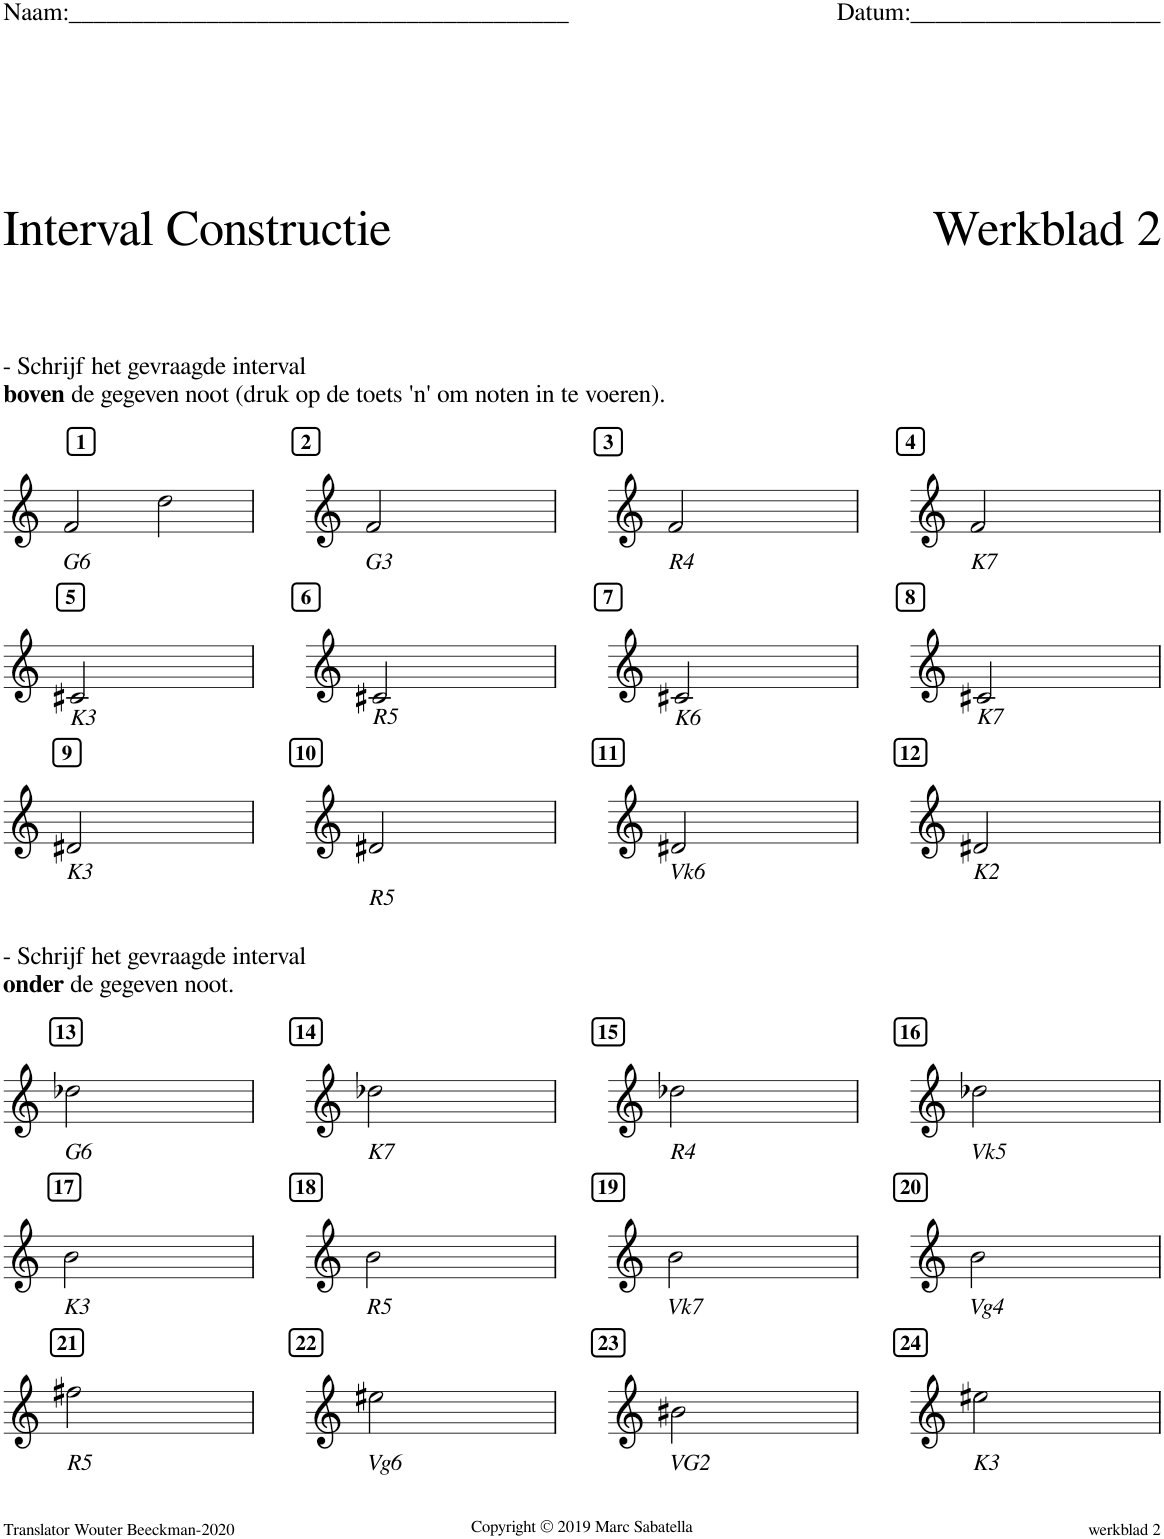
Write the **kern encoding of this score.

**kern
*part1
*staff1
*I"Piano
*I'Pno
*clefG2
*k[]
*M4/4
!!LO:REH:place=s1:a:B:rj:t=1
=1
!LO:TX:a:t=- Schrijf het gevraagde interval
!LO:TX:a:B:t=boven
!LO:TX:a:t=de gegeven noot (druk op de toets 'n' om noten in te voeren).
!LO:TX:b:i:t=G6
2f/
2dd\
!!LO:REH:place=s1:a:B:rj:t=2
=2
!LO:TX:b:i:t=G3
2f/
2ryy
!!LO:REH:place=s1:a:B:rj:t=3
=3
!LO:TX:b:i:t=R4
2f/
2ryy
!!LO:REH:place=s1:a:B:rj:t=4
=4
!LO:TX:b:i:t=K7
2f/
2ryy
!!LO:LB:g=z
!!LO:REH:place=s1:a:B:rj:t=5
=5
*clefG2
!LO:TX:b:i:t=K3
2c#X/
2ryy
!!LO:REH:place=s1:a:B:rj:t=6
=6
!LO:TX:b:i:t=R5
2c#X/
2ryy
!!LO:REH:place=s1:a:B:rj:t=7
=7
!LO:TX:b:i:t=K6
2c#X/
2ryy
!!LO:REH:place=s1:a:B:rj:t=8
=8
!LO:TX:b:i:t=K7
2c#X/
2ryy
!!LO:LB:g=z
!!LO:REH:place=s1:a:B:rj:t=9
=9
*clefG2
!LO:TX:b:i:t=K3
2d#X/
2ryy
!!LO:REH:place=s1:a:B:rj:t=10
=10
!LO:TX:b:t=R5
2d#X/
2ryy
!!LO:REH:place=s1:a:B:rj:t=11
=11
!LO:TX:b:i:t=Vk6
2d#X/
2ryy
!!LO:REH:place=s1:a:B:rj:t=12
=12
!LO:TX:b:i:t=K2
2d#X/
2ryy
!!LO:LB:g=z
!!LO:REH:place=s1:a:B:rj:t=13
=1
*clefG2
!LO:TX:a:t=- Schrijf het gevraagde interval
!LO:TX:a:B:t=onder
!LO:TX:a:t=de gegeven noot.
!LO:TX:b:i:t=G6
2dd-X\
2ryy
!!LO:REH:place=s1:a:B:rj:t=14
=2
!LO:TX:b:i:t=K7
2dd-X\
2ryy
!!LO:REH:place=s1:a:B:rj:t=15
=3
!LO:TX:b:i:t=R4
2dd-X\
2ryy
!!LO:REH:place=s1:a:B:rj:t=16
=4
!LO:TX:b:i:t=Vk5
2dd-X\
2ryy
!!LO:LB:g=z
!!LO:REH:place=s1:a:B:rj:t=17
=5
*clefG2
!LO:TX:b:i:t=K3
2b\
2ryy
!!LO:REH:place=s1:a:B:rj:t=18
=6
!LO:TX:b:i:t=R5
2b\
2ryy
!!LO:REH:place=s1:a:B:rj:t=19
=7
!LO:TX:b:i:t=Vk7
2b\
2ryy
!!LO:REH:place=s1:a:B:rj:t=20
=8
!LO:TX:b:i:t=Vg4
2b\
2ryy
!!LO:LB:g=z
!!LO:REH:place=s1:a:B:rj:t=21
=9
*clefG2
!LO:TX:b:i:t=R5
2ff#X\
2ryy
!!LO:REH:place=s1:a:B:rj:t=22
=10
!LO:TX:b:i:t=Vg6
2ee#X\
2ryy
!!LO:REH:place=s1:a:B:rj:t=23
=11
!LO:TX:b:i:t=VG2
2b#X\
2ryy
!!LO:REH:place=s1:a:B:rj:t=24
=12
!LO:TX:b:i:t=K3
2ee#X\
2ryy
=
*-
